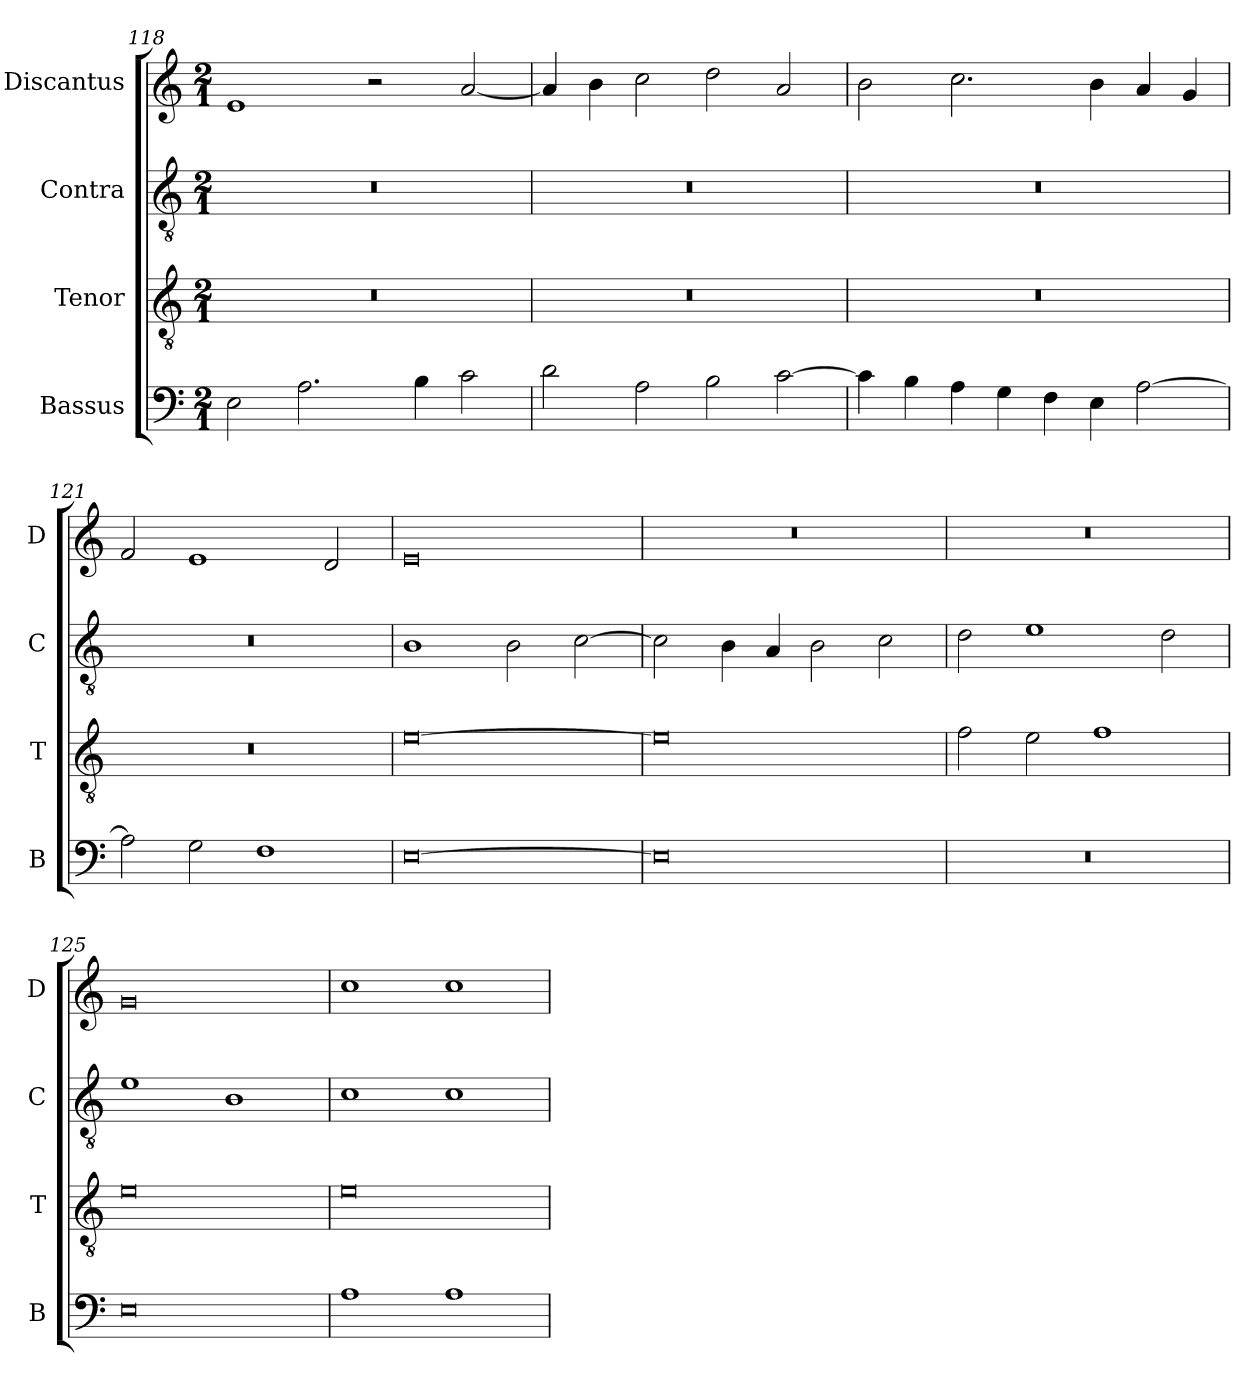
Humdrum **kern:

**kern	**kern	**kern	**kern
*part4	*part3	*part2	*part1
*staff4	*staff3	*staff2	*staff1
*I"Bassus	*I"Tenor	*I"Contra	*I"Discantus
*I'B	*I'T	*I'C	*I'D
*clefF4	*clefGv2	*clefGv2	*clefG2
*k[]	*k[]	*k[]	*k[]
*M2/1	*M2/1	*M2/1	*M2/1
=118	=118	=118	=118
2E\	0r	0r	1e
2.A\	.	.	.
.	.	.	2r
4B\	.	.	.
2c\	.	.	[2a/
=119	=119	=119	=119
2d\	0r	0r	4a/]
.	.	.	4b\
2A\	.	.	2cc\
2B\	.	.	2dd\
[2c\	.	.	2a/
=120	=120	=120	=120
4c\]	0r	0r	2b\
4B\	.	.	.
4A\	.	.	2.cc\
4G\	.	.	.
4F\	.	.	.
4E\	.	.	4b\
[2A\	.	.	4a/
.	.	.	4g/
=121	=121	=121	=121
2A\]	0r	0r	2f/
2G\	.	.	1e
1F	.	.	.
.	.	.	2d/
=122	=122	=122	=122
[0E	[0e	1B	0e
.	.	2B\	.
.	.	[2c\	.
=123	=123	=123	=123
0E]	0e]	2c\]	0r
.	.	4B\	.
.	.	4A/	.
.	.	2B\	.
.	.	2c\	.
=124	=124	=124	=124
0r	2f\	2d\	0r
.	2e\	1e	.
.	1f	.	.
.	.	2d\	.
=125	=125	=125	=125
0E	0e	1e	0g
.	.	1B	.
=126	=126	=126	=126
1A	0e	1c	1cc
1A	.	1c	1cc
=	=	=	=
*-	*-	*-	*-
